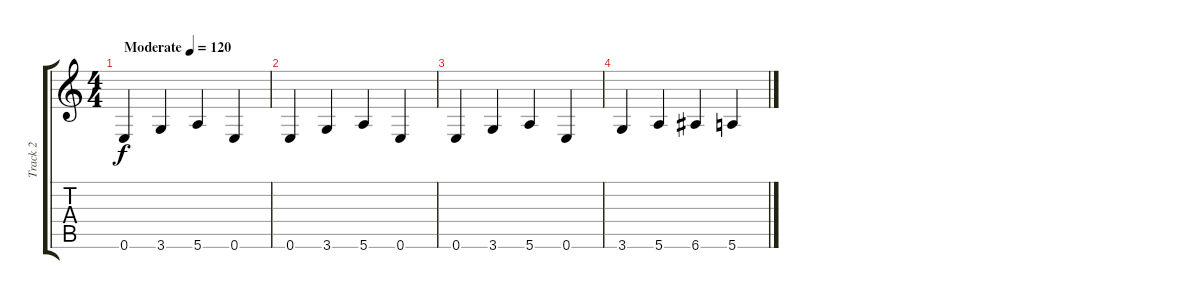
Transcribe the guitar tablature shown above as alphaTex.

\track ("Track 2" "Track 2") {instrument acousticguitarsteel}
\staff {score tabs}
\tuning (E4 B3 G3 D3 A2 E2) {hide}
\ts (4 4)
\tempo (120 "Moderate")
\clef g2
\ks c
0.6.4{dy f instrument acousticguitarsteel} 3.6.4 5.6.4 0.6.4 |
0.6.4 3.6.4 5.6.4 0.6.4 |
0.6.4 3.6.4 5.6.4 0.6.4 |
3.6.4 5.6.4 6.6.4 5.6.4
